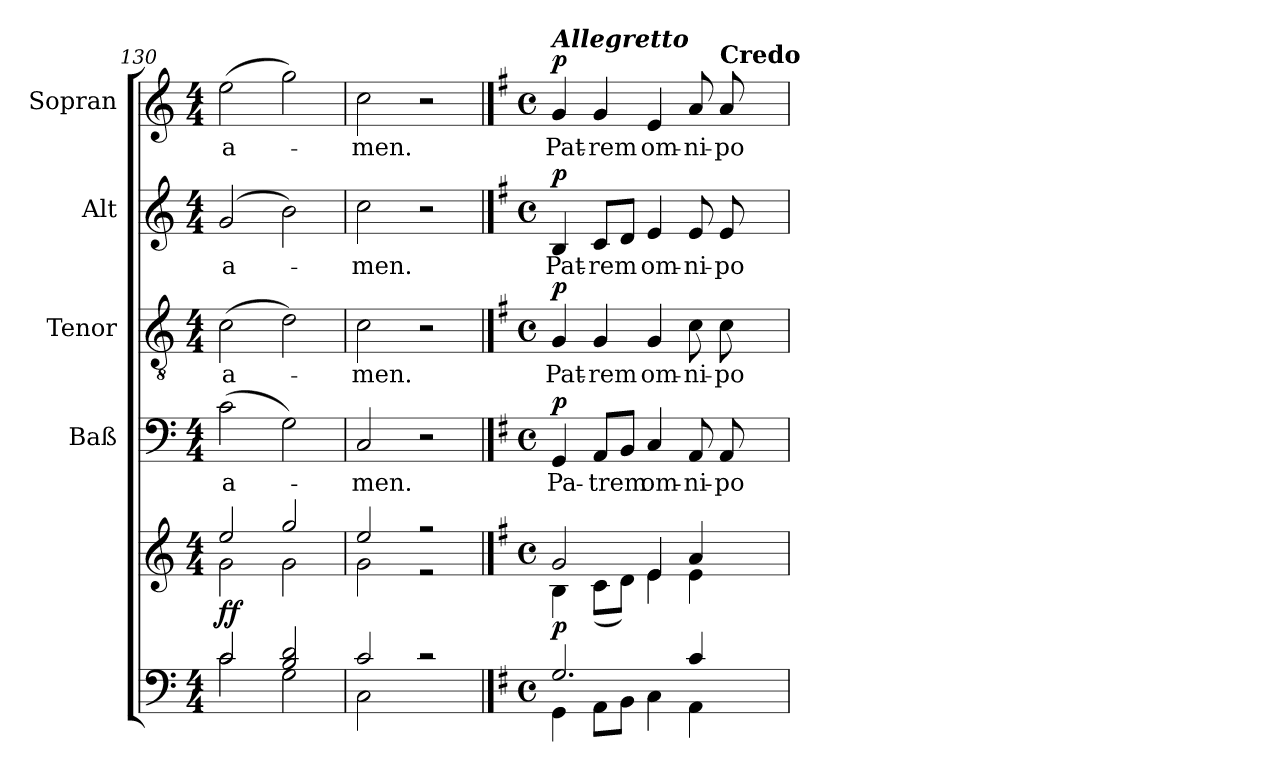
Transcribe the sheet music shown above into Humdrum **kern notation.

**kern	**kern	**dynam	**kern	**text	**dynam	**kern	**text	**dynam	**kern	**text	**dynam	**kern	**text	**dynam
*part5	*part5	*part5	*part4	*part4	*part4	*part3	*part3	*part3	*part2	*part2	*part2	*part1	*part1	*part1
*staff6	*staff5	*staff5/6	*staff4	*staff4	*staff4	*staff3	*staff3	*staff3	*staff2	*staff2	*staff2	*staff1	*staff1	*staff1
*	*	*	*I"Baß	*	*	*I"Tenor	*	*	*I"Alt	*	*	*I"Sopran	*	*
*	*	*	*I'Baß	*	*	*I'Ten	*	*	*I'Alt	*	*	*I'Sop	*	*
*clefF4	*clefG2	*	*clefF4	*	*	*clefGv2	*	*	*clefG2	*	*	*clefG2	*	*
*k[]	*k[]	*	*k[]	*	*	*k[]	*	*	*k[]	*	*	*k[]	*	*
*C:	*C:	*	*C:	*	*	*C:	*	*	*C:	*	*	*C:	*	*
*M4/4	*M4/4	*	*M4/4	*	*	*M4/4	*	*	*M4/4	*	*	*M4/4	*	*
=130	=130	=130	=130	=130	=130	=130	=130	=130	=130	=130	=130	=130	=130	=130
*^	*^	*	*	*	*	*	*	*	*	*	*	*	*	*
!	!	!	!	!LO:DY:b	!	!LO:LY:b	!	!	!LO:LY:b	!	!	!LO:LY:b	!	!	!LO:LY:b	!
2c/	2c\	2ee/	2g\	ff	(>2c\	a-	.	(>2c\	a-	.	(2g/	a-	.	(>2ee\	a-	.
2B/ 2d/	2G\	2gg/	2g\	.	2G\)	.	.	2d\)	.	.	2b\)	.	.	2gg\)	.	.
=131	=131	=131	=131	=131	=131	=131	=131	=131	=131	=131	=131	=131	=131	=131	=131	=131
!	!	!	!	!	!	!LO:LY:b	!	!	!LO:LY:b	!	!	!LO:LY:b	!	!	!LO:LY:b	!
2c/	2C\	2ee/	2g\	.	2C/	-men.	.	2c\	-men.	.	2cc\	-men.	.	2cc\	-men.	.
2rc	2ryy	2r	2r	.	2r	.	.	2r	.	.	2r	.	.	2r	.	.
!!LO:PB:g=z
==132	==132	==132	==132	==132	==132	==132	==132	==132	==132	==132	==132	==132	==132	==132	==132	==132
*k[f#]	*	*k[f#]	*	*	*k[f#]	*	*	*k[f#]	*	*	*k[f#]	*	*	*k[f#]	*	*
*G:	*	*G:	*	*	*G:	*	*	*G:	*	*	*G:	*	*	*G:	*	*
*M4/4	*	*M4/4	*	*	*M4/4	*	*	*M4/4	*	*	*M4/4	*	*	*M4/4	*	*
*met(c)	*	*met(c)	*	*	*met(c)	*	*	*met(c)	*	*	*met(c)	*	*	*met(c)	*	*
!	!	!	!	!	!	!	!	!	!	!	!	!	!	!LO:TX:a:Bi:t=Allegretto	!	!
!	!	!	!	!LO:DY:b	!	!LO:LY:b	!LO:DY:a	!	!LO:LY:b	!LO:DY:a	!	!LO:LY:b	!LO:DY:a	!	!LO:LY:b	!LO:DY:a
2.G/	4GG\	2g/	4B\	p	4GG/	Pa-	p	4G/	Pat-	p	4B/	Pat-	p	4g/	Pat-	p
!	!	!	!	!	!	!LO:LY:b	!	!	!LO:LY:b	!	!	!LO:LY:b	!	!	!LO:LY:b	!
.	8AA\L	.	(>8c\L	.	8AA/L	-trem	.	4G/	-rem	.	8c/L	-rem	.	4g/	-rem	.
.	8BB\J	.	8d\J)	.	8BB/J	.	.	.	.	.	8d/J	.	.	.	.	.
!	!	!	!	!	!	!LO:LY:b	!	!	!LO:LY:b	!	!	!LO:LY:b	!	!	!LO:LY:b	!
.	4C\	4e/	4e\	.	4C/	om-	.	4G/	om-	.	4e/	om-	.	4e/	om-	.
!	!	!	!	!	!	!LO:LY:b	!	!	!LO:LY:b	!	!	!LO:LY:b	!	!	!LO:LY:b	!
4c/	4AA\	4a/	4e\	.	8AA/	-ni-	.	8c\	-ni-	.	8e/	-ni-	.	8a/	-ni-	.
!	!	!	!	!	!	!	!	!	!	!	!	!	!	!LO:TX:a:B:t=Credo	!	!
!	!	!	!	!	!	!LO:LY:b	!	!	!LO:LY:b	!	!	!LO:LY:b	!	!	!LO:LY:b	!
.	.	.	.	.	8AA/	-po-	.	8c\	-po-	.	8e/	-po-	.	8a/	-po-	.
*v	*v	*	*	*	*	*	*	*	*	*	*	*	*	*	*	*
*	*v	*v	*	*	*	*	*	*	*	*	*	*	*	*	*
=	=	=	=	=	=	=	=	=	=	=	=	=	=	=
*-	*-	*-	*-	*-	*-	*-	*-	*-	*-	*-	*-	*-	*-	*-
